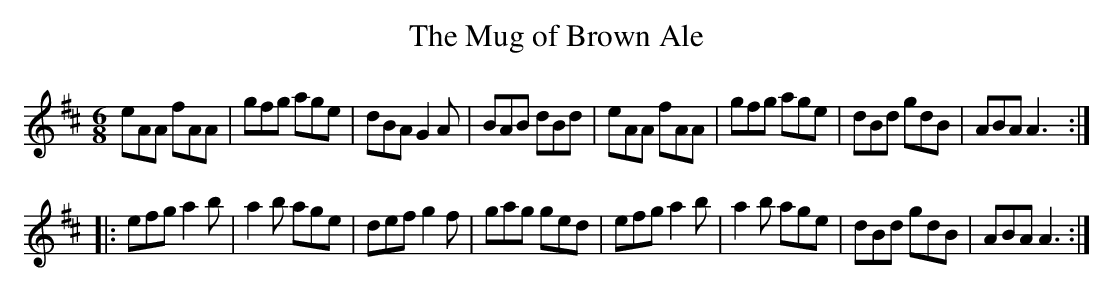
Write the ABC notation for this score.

X:1
T:The Mug of Brown Ale
M:6/8
L:1/8
K:Amix
eAA fAA|gfg age|dBA G2A|BAB dBd|\
eAA fAA|gfg age|dBd gdB|ABA A3::
efg a2b|a2b age|def g2f|gag ged|\
efg a2b|a2b age|dBd gdB|ABA A3:|
